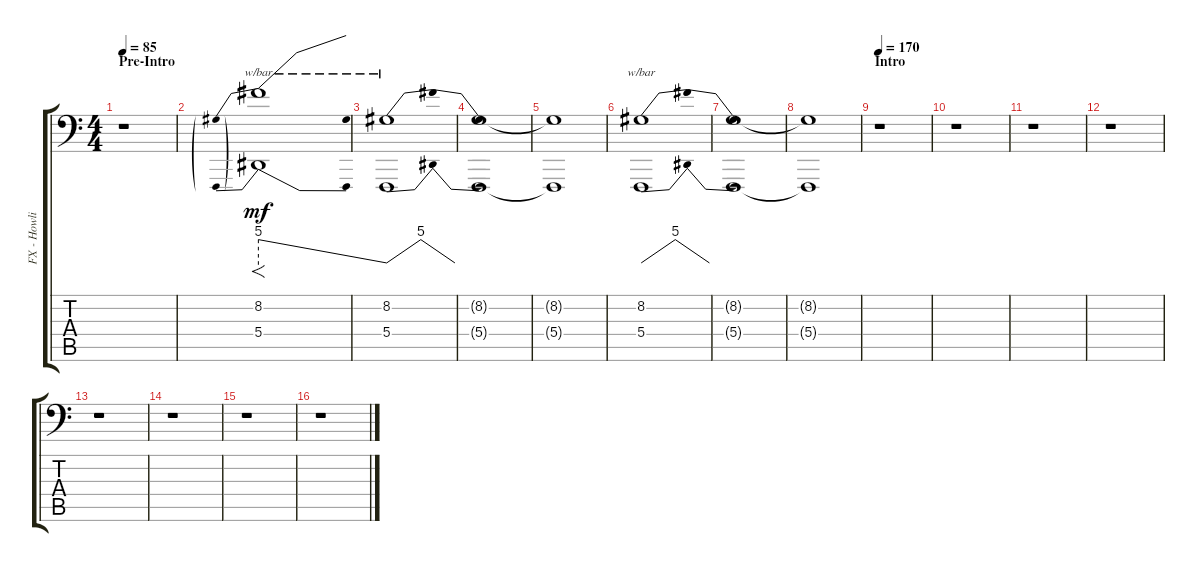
\track ("FX - Howling Siren" "FX - Howli") {instrument stringensemble1}
\staff {score tabs}
\tuning (C4 C3 C2 C1 C0 C-1) {hide}
\ts (4 4)
\section ("" "Pre-Intro")
\tempo 85
\clef f4
\ks c
r.1{dy mf instrument stringensemble1} |
(8.2 5.4).1{f tbe (predivedive default 0 20 60 0)} |
(8.2 5.4).1{tbe (dip default 0 0 20 20 25 20 60 0)} |
(8.2{t} 5.4{t}).1 |
(8.2{t} 5.4{t}).1 |
(8.2 5.4).1{tbe (dip default 0 0 20 20 25 20 60 0)} |
(8.2{t} 5.4{t}).1 |
(8.2{t} 5.4{t}).1 |
\section ("" "Intro")
\tempo 170
r.1 |
r.1 |
r.1 |
r.1 |
r.1 |
r.1 |
r.1 |
r.1
